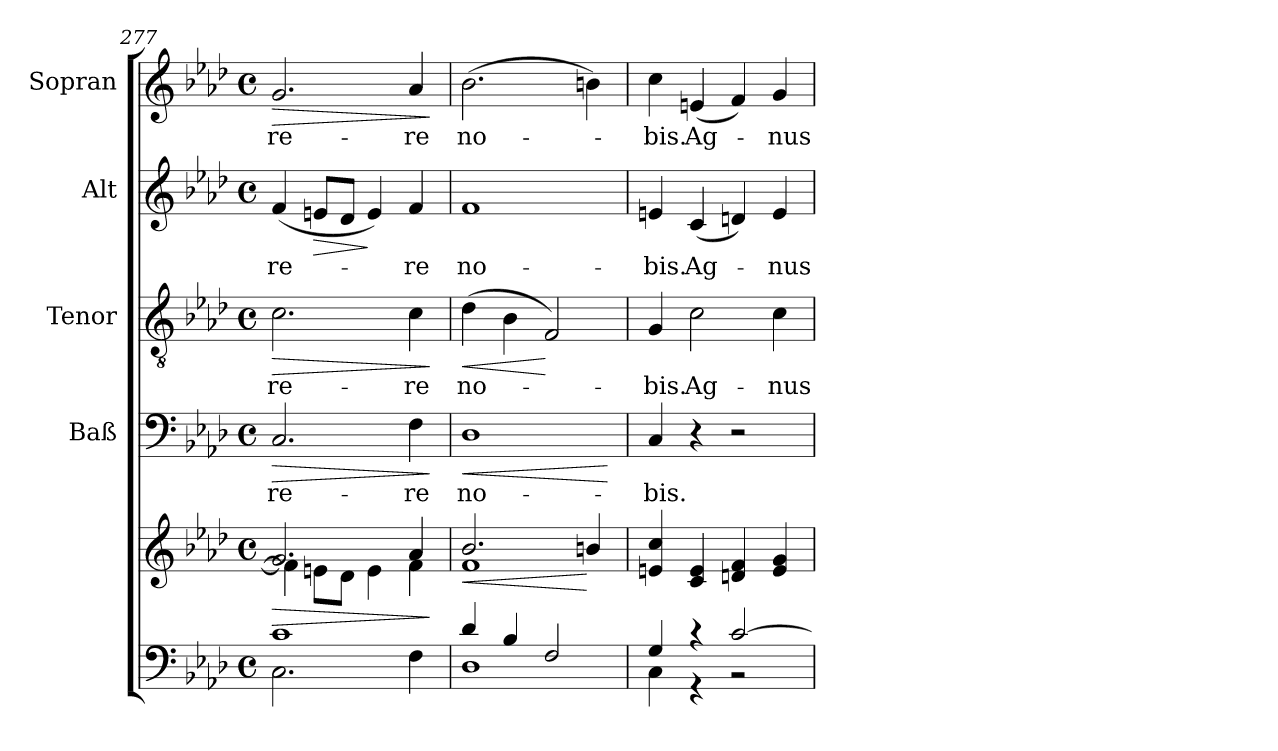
**kern	**kern	**dynam	**kern	**text	**dynam	**kern	**text	**dynam	**kern	**text	**dynam	**kern	**text	**dynam
*part5	*part5	*part5	*part4	*part4	*part4	*part3	*part3	*part3	*part2	*part2	*part2	*part1	*part1	*part1
*staff6	*staff5	*staff5/6	*staff4	*staff4	*staff4	*staff3	*staff3	*staff3	*staff2	*staff2	*staff2	*staff1	*staff1	*staff1
*	*	*	*I"Baß	*	*	*I"Tenor	*	*	*I"Alt	*	*	*I"Sopran	*	*
*	*	*	*I'Baß	*	*	*I'Ten	*	*	*I'Alt	*	*	*I'Sop	*	*
*clefF4	*clefG2	*	*clefF4	*	*	*clefGv2	*	*	*clefG2	*	*	*clefG2	*	*
*k[b-e-a-d-]	*k[b-e-a-d-]	*	*k[b-e-a-d-]	*	*	*k[b-e-a-d-]	*	*	*k[b-e-a-d-]	*	*	*k[b-e-a-d-]	*	*
*A-:	*A-:	*	*A-:	*	*	*A-:	*	*	*A-:	*	*	*A-:	*	*
*M4/4	*M4/4	*	*M4/4	*	*	*M4/4	*	*	*M4/4	*	*	*M4/4	*	*
*met(c)	*met(c)	*	*met(c)	*	*	*met(c)	*	*	*met(c)	*	*	*met(c)	*	*
=277	=277	=277	=277	=277	=277	=277	=277	=277	=277	=277	=277	=277	=277	=277
*^	*	*	*	*	*	*	*	*	*	*	*	*	*	*
!	!	!	!LO:HP:b	!	!LO:LY:b	!LO:HP:b	!	!LO:LY:b	!LO:HP:b	!	!LO:LY:b	!	!	!LO:LY:b	!LO:HP:b
*	*	*^	*	*	*	*	*	*	*	*	*	*	*	*	*
1c	2.C\	2.g/]	4f\]	>	2.C/	-re-	>	2.c\	-re-	>	(<4f/	-re-	.	2.g/	-re-	>
!	!	!	!	!	!	!	!	!	!	!	!	!	!LO:HP:b	!	!	!
.	.	.	8en\L	.	.	.	.	.	.	.	8en/L	.	>	.	.	.
.	.	.	8d-\J	.	.	.	.	.	.	.	8d-/J	.	.	.	.	.
.	.	.	4e\	.	.	.	.	.	.	.	4e/)	.	]	.	.	.
!	!	!	!	!	!	!LO:LY:b	!	!	!LO:LY:b	!	!	!LO:LY:b	!	!	!LO:LY:b	!
.	4F\	4a-/	4f\	.	4F\	-re	.	4c\	-re	.	4f/	-re	.	4a-/	-re	.
*v	*v	*	*	*	*	*	*	*	*	*	*	*	*	*	*	*
*	*v	*v	*	*	*	*	*	*	*	*	*	*	*	*	*
.	.	]	.	.	]	.	.	]	.	.	.	.	.	]
!!LO:PB:g=z
=278	=278	=278	=278	=278	=278	=278	=278	=278	=278	=278	=278	=278	=278	=278
*^	*	*	*	*	*	*	*	*	*	*	*	*	*	*
!	!	!	!LO:HP:b	!	!LO:LY:b	!LO:HP:b	!	!LO:LY:b	!LO:HP:b	!	!LO:LY:b	!	!	!LO:LY:b	!
*	*	*^	*	*	*	*	*	*	*	*	*	*	*	*	*
4d-/	1D-	2.b-/	1f	<	1D-	no-	<	(>4d-\	no-	<	1f	no-	.	(>2.b-\	no-	.
4B-/	.	.	.	.	.	.	.	4B-\	.	.	.	.	.	.	.	.
2F/	.	.	.	.	.	.	.	2F/)	.	[	.	.	.	.	.	.
.	.	4bn/	.	[	.	.	.	.	.	.	.	.	.	4bn\)	.	.
*v	*v	*	*	*	*	*	*	*	*	*	*	*	*	*	*	*
*	*v	*v	*	*	*	*	*	*	*	*	*	*	*	*	*
.	.	.	.	.	[	.	.	.	.	.	.	.	.	.
=279	=279	=279	=279	=279	=279	=279	=279	=279	=279	=279	=279	=279	=279	=279
*^	*	*	*	*	*	*	*	*	*	*	*	*	*	*
!	!	!	!	!	!LO:LY:b	!	!	!LO:LY:b	!	!	!LO:LY:b	!	!	!LO:LY:b	!
4G/	4C\	4en/ 4cc/	.	4C/	-bis.	.	4G/	-bis.	.	4en/	-bis.	.	4cc\	-bis.	.
!	!	!	!	!	!	!	!	!LO:LY:b	!	!	!LO:LY:b	!	!	!LO:LY:b	!
4r	4r	4c/ 4e/	.	4r	.	.	2c\	Ag-	.	(<4c/	Ag-	.	(<4en/	Ag-	.
[>2c/	2rBB	4dn/ 4f/	.	2r	.	.	.	.	.	4dn/)	.	.	4f/)	.	.
!	!	!	!	!	!	!	!	!LO:LY:b	!	!	!LO:LY:b	!	!	!LO:LY:b	!
.	.	4e/ 4g/	.	.	.	.	4c\	-nus	.	4e/	-nus	.	4g/	-nus	.
*v	*v	*	*	*	*	*	*	*	*	*	*	*	*	*	*
=	=	=	=	=	=	=	=	=	=	=	=	=	=	=
*-	*-	*-	*-	*-	*-	*-	*-	*-	*-	*-	*-	*-	*-	*-
